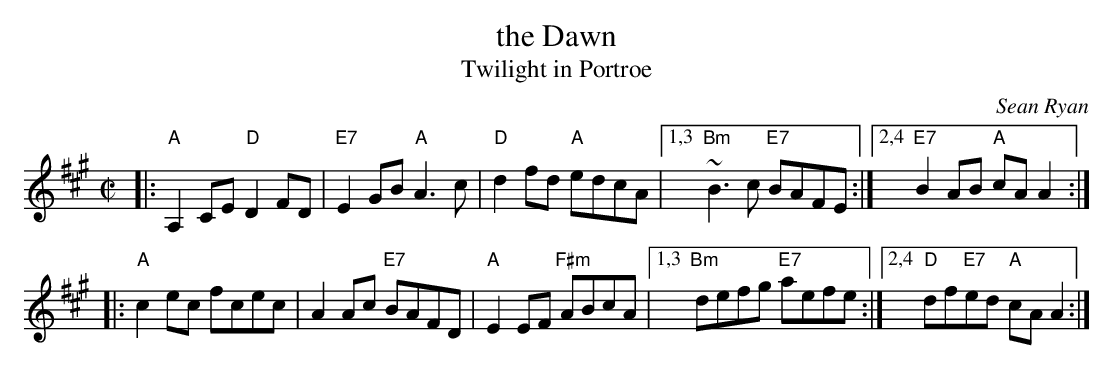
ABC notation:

X:1
T:the Dawn
T:Twilight in Portroe
M:C|
L:1/8
C:Sean Ryan
K:A
|: "A"A,2CE "D"D2FD | "E7"E2GB "A"A3c | "D"d2fd "A"edcA |1,3 "Bm"~B3c "E7"BAFE :|2,4 "E7"B2AB "A"cAA2 :|
|: "A"c2ec fcec | A2Ac "E7"BAFD | "A"E2EF "F#m"ABcA |1,3 "Bm"defg "E7"aefe :|2,4 "D"df"E7"ed "A"cAA2 :|
